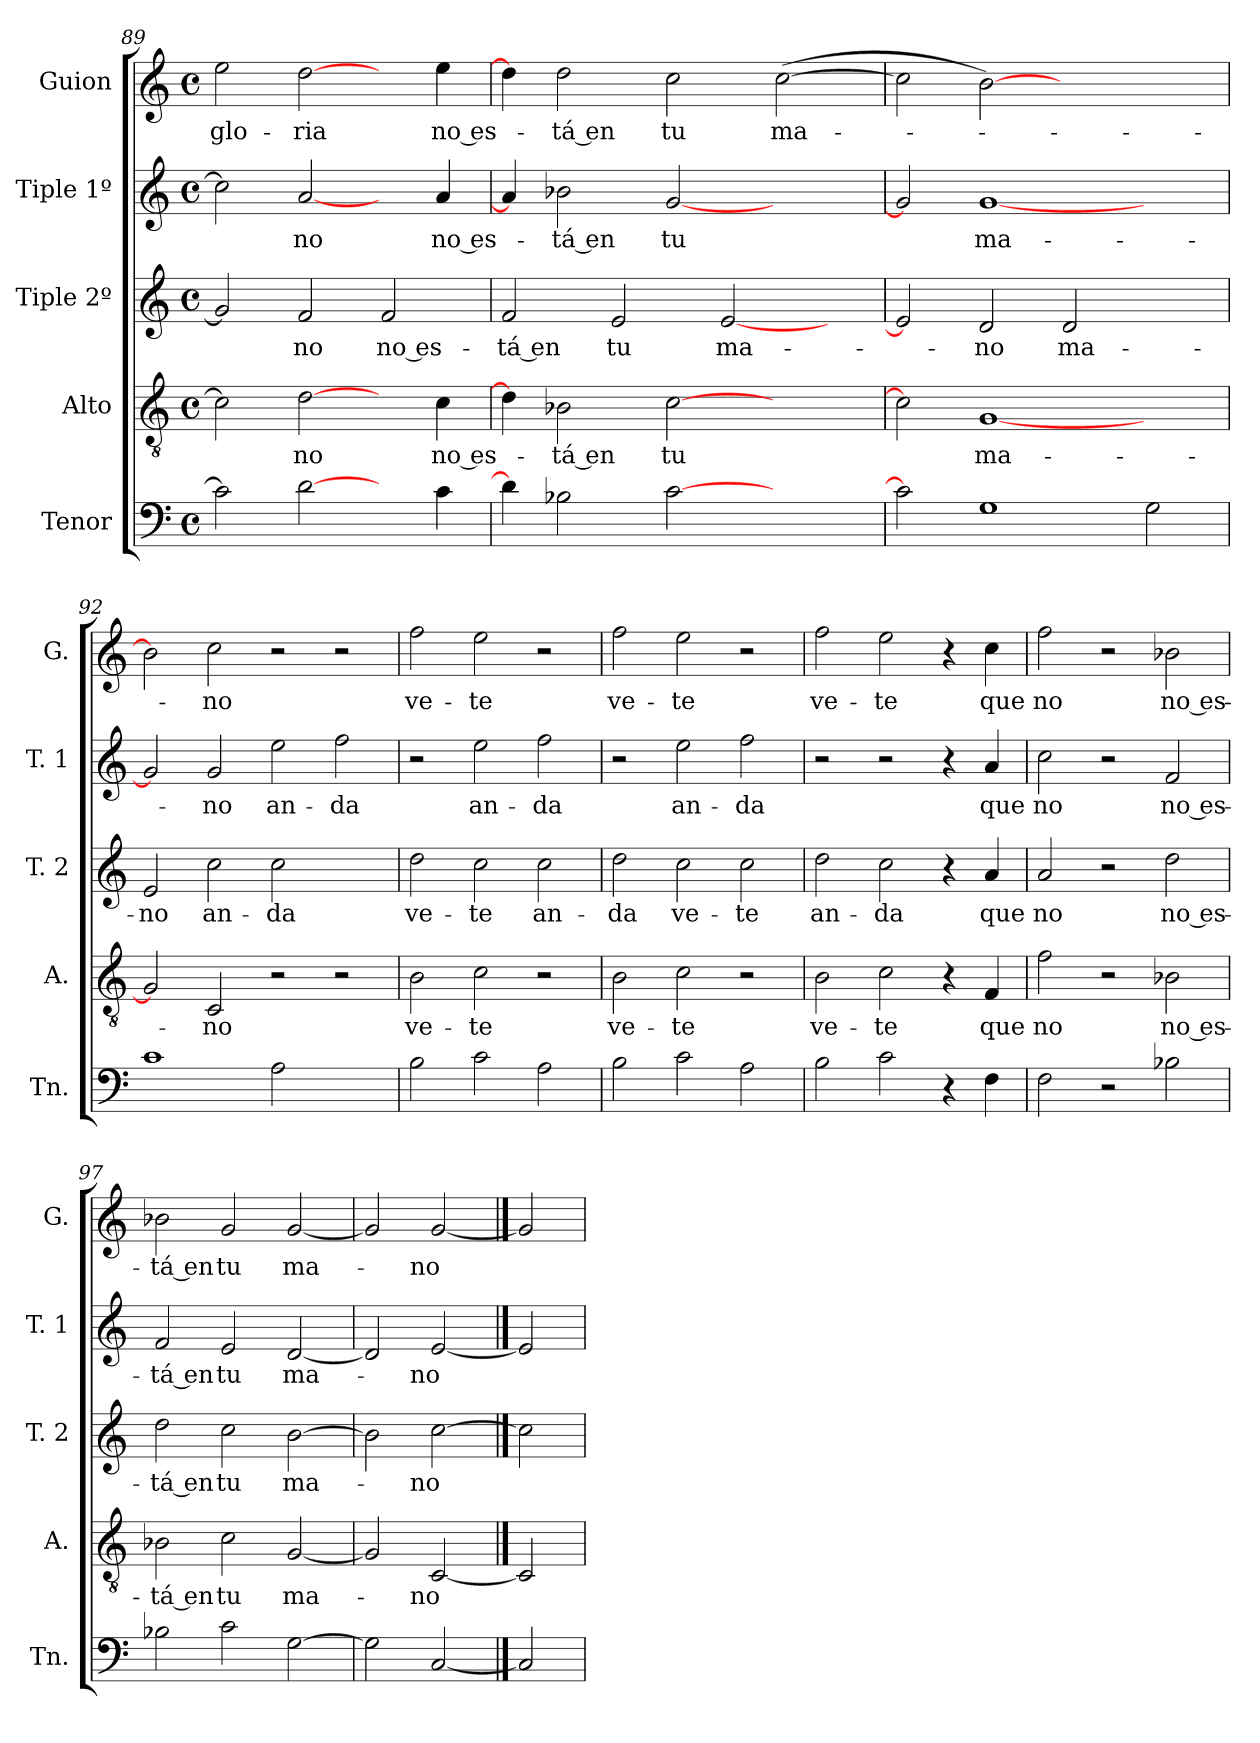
**kern	**kern	**text	**kern	**text	**kern	**text	**kern	**text
*part5	*part4	*part4	*part3	*part3	*part2	*part2	*part1	*part1
*staff5	*staff4	*staff4	*staff3	*staff3	*staff2	*staff2	*staff1	*staff1
*I"Tenor	*I"Alto	*	*I"Tiple 2º	*	*I"Tiple 1º	*	*I"Guion	*
*I'Tn.	*I'A.	*	*I'T. 2	*	*I'T. 1	*	*I'G.	*
*clefF4	*clefGv2	*	*clefG2	*	*clefG2	*	*clefG2	*
*M4/4	*M4/4	*	*M4/4	*	*M4/4	*	*M4/4	*
*met(c)	*met(c)	*	*met(c)	*	*met(c)	*	*met(c)	*
=89	=89	=89	=89	=89	=89	=89	=89	=89
2c]	2c]	.	2g]	.	2cc]	.	2ee	glo-
[2d	[2d	-no	2f	-no	[2a	-no	[2dd	-ria
4ryy	4ryy	.	2f	no es-	4ryy	.	4ryy	.
4c	4c	no es-	.	.	4a	no es-	4ee	no es-
=90	=90	=90	=90	=90	=90	=90	=90	=90
4d]	4d]	.	2f	-tá en	4a]	.	4dd]	.
2B-X	2B-X	-tá en	.	.	2b-X	-tá en	2dd	-tá en
.	.	.	2e	tu	.	.	.	.
[2c	[2c	tu	.	.	[2g	tu	2cc	tu
.	.	.	[2e	ma-	.	.	.	.
2ryy	2ryy	.	.	.	2ryy	.	([2cc	ma-
.	.	.	4ryy	.	.	.	.	.
=91	=91	=91	=91	=91	=91	=91	=91	=91
2c]	2c]	.	2e]	.	2g]	.	2cc]	.
1G	[1G	-ma-	2d	-no	[1g	ma-	[2b)	.
.	.	.	2d	ma-	.	.	1ryy	.
2G	2ryy	.	2ryy	.	2ryy	.	.	.
=92	=92	=92	=92	=92	=92	=92	=92	=92
1c	2G]	.	2e	-no	2g]	.	2b]	.
.	2C	-no	2cc	an-	2g	-no	2cc	-no
2A	2r	.	2cc	-da	2ee	an-	2r	.
2ryy	2r	.	2ryy	.	2ff	-da	2r	.
=93	=93	=93	=93	=93	=93	=93	=93	=93
2B	2B	ve-	2dd	ve-	2r	.	2ff	ve-
2c	2c	-te	2cc	-te	2ee	an-	2ee	-te
2A	2r	.	2cc	an-	2ff	-da	2r	.
=94	=94	=94	=94	=94	=94	=94	=94	=94
2B	2B	ve-	2dd	-da	2r	.	2ff	ve-
2c	2c	-te	2cc	ve-	2ee	an-	2ee	-te
2A	2r	.	2cc	-te	2ff	-da	2r	.
=95	=95	=95	=95	=95	=95	=95	=95	=95
2B	2B	ve-	2dd	an-	2r	.	2ff	ve-
2c	2c	-te	2cc	-da	2r	.	2ee	-te
4r	4r	.	4r	.	4r	.	4r	.
4F	4F	que	4a	que	4a	que	4cc	que
=96	=96	=96	=96	=96	=96	=96	=96	=96
2F	2f	no	2a	no	2cc	no	2ff	no
2r	2r	.	2r	.	2r	.	2r	.
2B-X	2B-X	no es-	2dd	no es-	2f	no es-	2b-X	no es-
=97	=97	=97	=97	=97	=97	=97	=97	=97
2B-X	2B-X	-tá en	2dd	-tá en	2f	-tá en	2b-X	-tá en
2c	2c	tu	2cc	tu	2e	tu	2g	tu
[2G	[2G	ma-	[2b	ma-	[2d	ma-	[2g	ma-
=98	=98	=98	=98	=98	=98	=98	=98	=98
2G]	2G]	.	2b]	.	2d]	.	2g]	.
[2C	[2C	-no	[2cc	-no	[2e	-no	[2g	-no
==99	==99	==99	==99	==99	==99	==99	==99	==99
2C]	2C]	.	2cc]	.	2e]	.	2g]	.
=	=	=	=	=	=	=	=	=
*-	*-	*-	*-	*-	*-	*-	*-	*-
